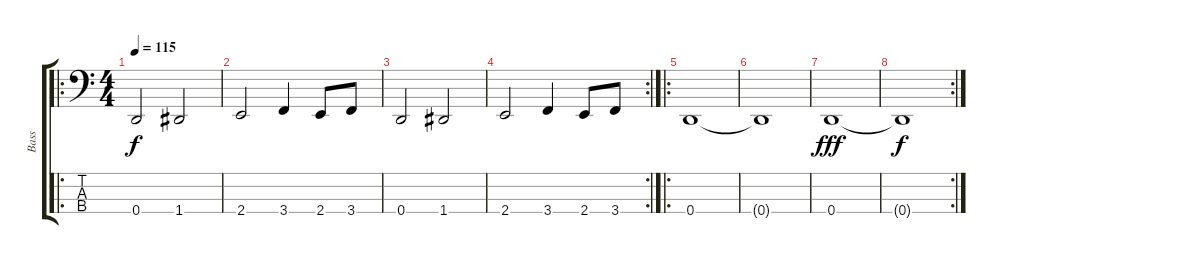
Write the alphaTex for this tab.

\track ("Bass" "Bass") {instrument electricbassfinger}
\staff {score tabs}
\tuning (F2 C2 G1 D1) {hide}
\ro
\ts (4 4)
\tempo 115
\clef f4
\ks c
0.4.2{dy f} 1.4.2 |
2.4.2 3.4.4 2.4.8 3.4.8 |
0.4.2 1.4.2 |
\rc 2
2.4.2 3.4.4 2.4.8 3.4.8 |
\ro
0.4.1 |
0.4{t}.1 |
0.4.1{dy fff} |
\rc 2
0.4{t}.1{dy f}
